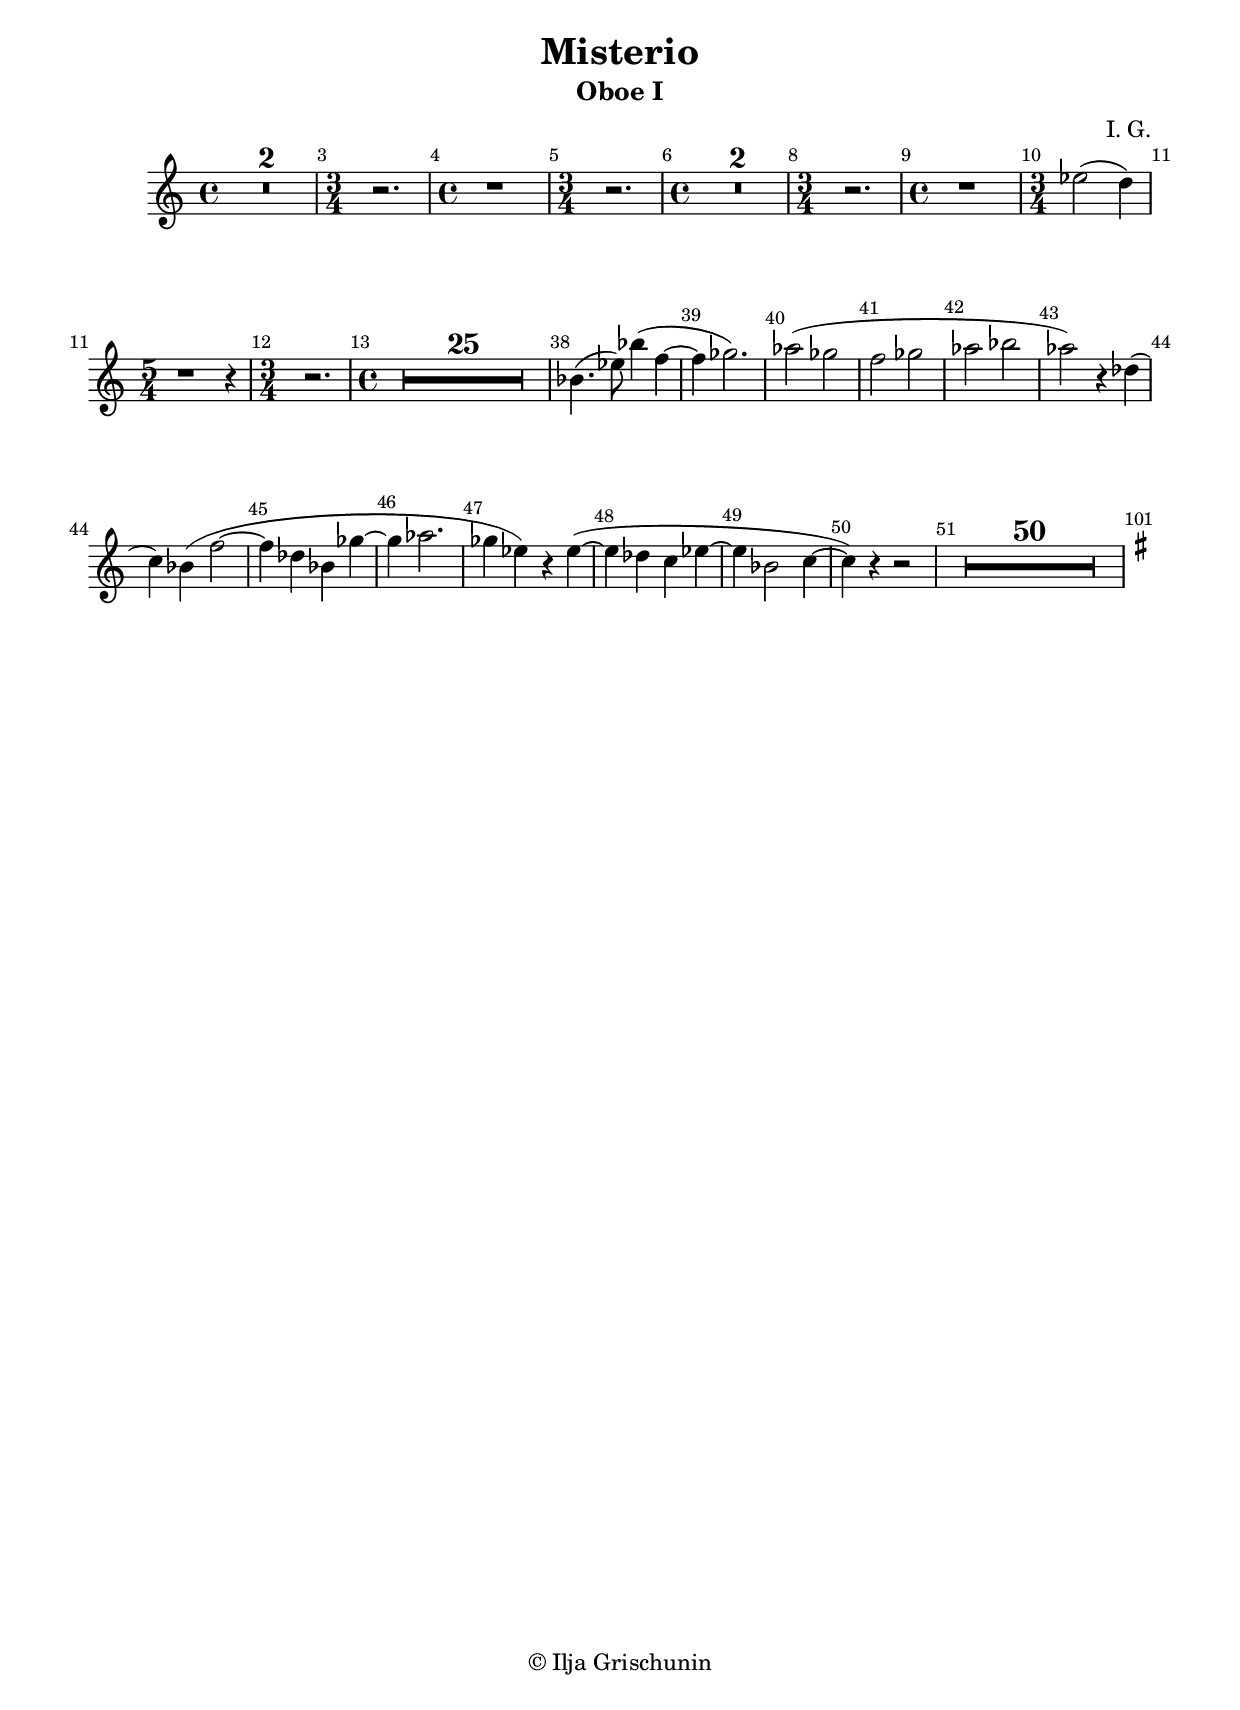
\version "2.19.15"
%\version "2.18.0"

\language "deutsch"

\header {
  title = "Misterio"
  subtitle = "Oboe I"
  meter = ""
  composer = "I. G."
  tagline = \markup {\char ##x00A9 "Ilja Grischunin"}
}

\paper {
  #(set-paper-size "a4")
  top-system-spacing.basic-distance = #15
  top-markup-spacing.basic-distance = #5
  markup-system-spacing.basic-distance = #15
  system-system-spacing.basic-distance = #18
  last-bottom-spacing.basic-distance = #15
  left-margin = 15
  right-margin = 15
  %two-sided = ##t
  %inner-margin = 25
  %outer-margin = 15
}

\layout {
  indent = 10
  \context {
    \Score
    \override BarNumber.break-visibility = ##(#t #t #t)
    \override TimeSignature.break-visibility = ##(#f #t #t)
    %\remove "Bar_number_engraver"
  }
}
\version "2.19.15"
%\version "2.18.0"
\language "deutsch"

%%%%%%%%%%%%%%%%%%%%%%%%%%%%%%%%%%%%%%%%%%%%%%%%
oboeEinsMusic = \relative {
  %\override Staff.TimeSignature #'stencil = ##f
  \set Score.skipBars = ##t
  \time 4/4 R1*2
  \time 3/4 r2.
  \time 4/4 r1
  \time 3/4 r2.
  \time 4/4 R1*2
  \time 3/4 r2.
  \time 4/4 r1
  \time 3/4 es''2( d4)
  \time 5/4 r1 r4
  \time 3/4 r2.
  \time 4/4 R1*25 b4.( es8) b'4( f~ f ges2.)
  as2( ges f ges as b as) r4 des,( c) b( f'2~
  f4 des b ges'~ ges as2. ges4 es) r es(~
  es des c es~ es b2 c4~ c) r r2 R1*50
  \key g \major
}

%%%%%%%%%%%%%%%%%%%%%%%%%%%%%%%%%%%%%%%%%%%%%%%%
oboeZweiMusic = \relative {
  \set Score.skipBars = ##t
  \time 4/4 R1*2
  \time 3/4 r2.
  \time 4/4 r1
  \time 3/4 r2.
  \time 4/4 R1*2
  \time 3/4 r2.
  \time 4/4 r1
  \time 3/4 r2.
  \time 5/4 r1 r4
  \time 3/4 r2.
  \time 4/4 R1*26 r2. ges'4( des'2. b4 ges es'2 f4~ f2 es4 c)
  r as( b2 as4 ges2) f4( c'2. as4 f des'2 es4~ es2 des4 b)
  r b2( as4 ges b2 f4~ f ges2) r4 R1*50
  \key g \major
}

\score {
  \oboeEinsMusic
  %\midi {}
}